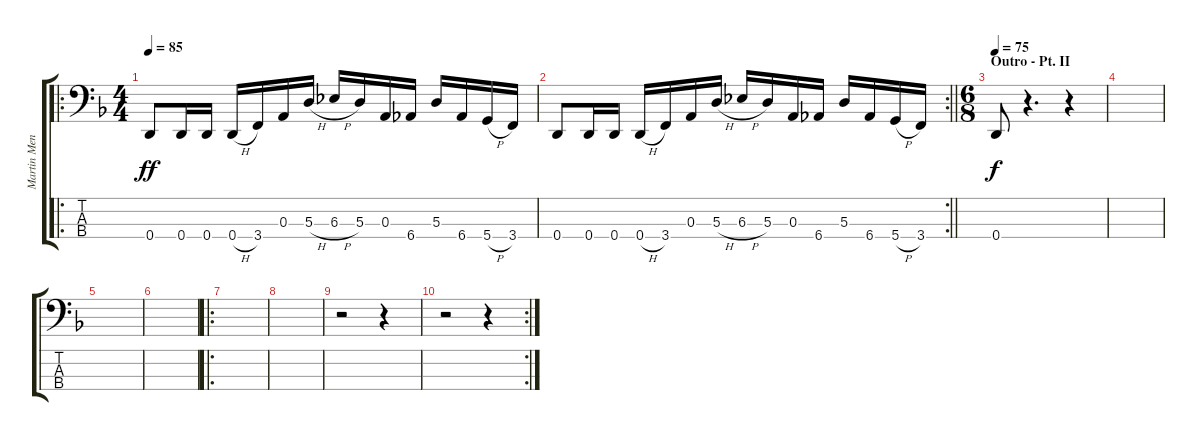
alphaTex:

\track ("Martin Mendez - El. Bass #1" "Martin Men") {instrument electricbassfinger}
\staff {score tabs}
\tuning (G2 D2 A1 D1) {hide}
\ro
\ts (4 4)
\tempo 85
\clef f4
\ks f
0.4.8{dy ff} 0.4.16 0.4.16 0.4{h}.16 3.4.16 0.3.16 5.3{h}.16 6.3{h}.16 5.3.16 0.3.16 6.4.16 5.3.16 6.4.16 5.4{h}.16 3.4.16 |
\rc 2
\barLineRight lightlight
0.4.8 0.4.16 0.4.16 0.4{h}.16 3.4.16 0.3.16 5.3{h}.16 6.3{h}.16 5.3.16 0.3.16 6.4.16 5.3.16 6.4.16 5.4{h}.16 3.4.16 |
\ts (6 8)
\section ("" "Outro - Pt. II")
\tempo 75
0.4.8{dy f} r.4{d} r.4 |
|
|
|
\ro
|
|
r.2 r.4 |
\rc 2
r.2 r.4
